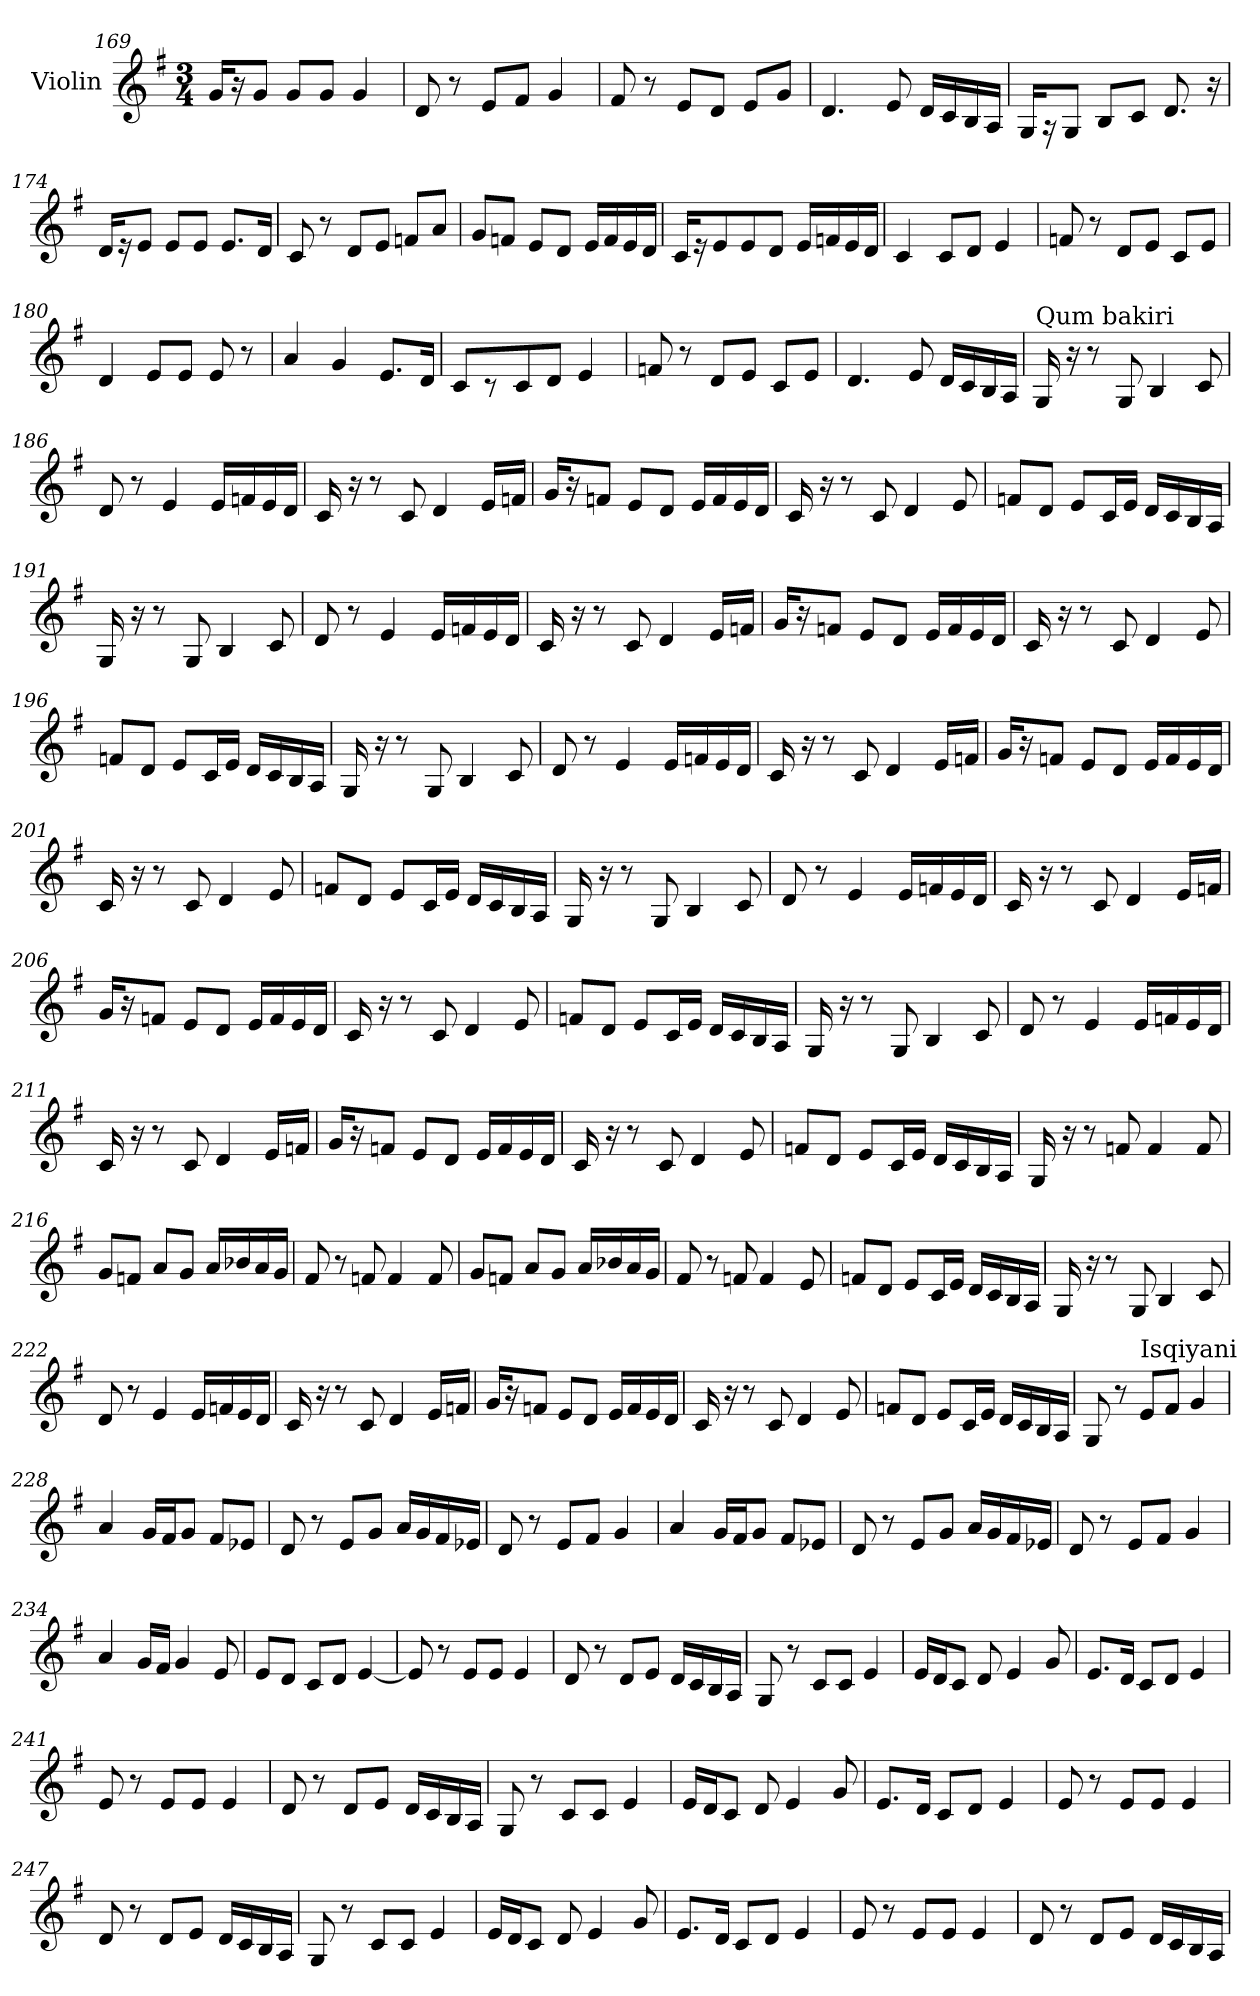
**kern
*part1
*staff1
*I"Violin
!!LO:LB:g=z
*clefG2
*k[f#]
*G:
*M3/4
=169
16g/KL
16r
8g/J
8g/L
8g/J
4g/
=170
8d/
8r
8e/L
8f#/J
4g/
=171
8f#/
8r
8e/L
8d/J
8e/L
8g/J
=172
4.d/
8e/
16d/LL
16c/
16B/
16A/JJ
=173
16G/KL
16r
8G/J
8B/L
8c/J
8.d/
16r
!!LO:LB:g=z
=174
16d/KL
16r
8e/J
8e/L
8e/J
8.e/L
16d/Jk
=175
8c/
8r
8d/L
8e/J
8fn/L
8a/J
=176
8g/L
8fn/J
8e/L
8d/J
16e/LL
16f/
16e/
16d/JJ
=177
16c/KL
16r
8e/
8e/
8d/J
16e/LL
16fn/
16e/
16d/JJ
=178
4c/
8c/L
8d/J
4e/
!!LO:LB:g=z
=179
8fn/
8r
8d/L
8e/J
8c/L
8e/J
=180
4d/
8e/L
8e/J
8e/
8r
=181
4a/
4g/
8.e/L
16d/Jk
=182
8c/L
8r
8c/
8d/J
4e/
=183
8fn/
8r
8d/L
8e/J
8c/L
8e/J
=184
4.d/
8e/
16d/LL
16c/
16B/
16A/JJ
!!LO:LB:g=z
=185
!LO:TX:a:t=Qum bakiri
16G/
16r
8r
8G/
4B/
8c/
=186
8d/
8r
4e/
16e/LL
16fn/
16e/
16d/JJ
=187
16c/
16r
8r
8c/
4d/
16e/LL
16fn/JJ
=188
16g/KL
16r
8fn/J
8e/L
8d/J
16e/LL
16f/
16e/
16d/JJ
!!LO:LB:g=z
=189
16c/
16r
8r
8c/
4d/
8e/
=190
8fn/L
8d/J
8e/L
16c/L
16e/JJ
16d/LL
16c/
16B/
16A/JJ
=191
16G/
16r
8r
8G/
4B/
8c/
=192
8d/
8r
4e/
16e/LL
16fn/
16e/
16d/JJ
!!LO:LB:g=z
=193
16c/
16r
8r
8c/
4d/
16e/LL
16fn/JJ
=194
16g/KL
16r
8fn/J
8e/L
8d/J
16e/LL
16f/
16e/
16d/JJ
=195
16c/
16r
8r
8c/
4d/
8e/
=196
8fn/L
8d/J
8e/L
16c/L
16e/JJ
16d/LL
16c/
16B/
16A/JJ
!!LO:PB:g=z
=197
16G/
16r
8r
8G/
4B/
8c/
=198
8d/
8r
4e/
16e/LL
16fn/
16e/
16d/JJ
=199
16c/
16r
8r
8c/
4d/
16e/LL
16fn/JJ
=200
16g/KL
16r
8fn/J
8e/L
8d/J
16e/LL
16f/
16e/
16d/JJ
!!LO:LB:g=z
=201
16c/
16r
8r
8c/
4d/
8e/
=202
8fn/L
8d/J
8e/L
16c/L
16e/JJ
16d/LL
16c/
16B/
16A/JJ
=203
16G/
16r
8r
8G/
4B/
8c/
=204
8d/
8r
4e/
16e/LL
16fn/
16e/
16d/JJ
!!LO:LB:g=z
=205
16c/
16r
8r
8c/
4d/
16e/LL
16fn/JJ
=206
16g/KL
16r
8fn/J
8e/L
8d/J
16e/LL
16f/
16e/
16d/JJ
=207
16c/
16r
8r
8c/
4d/
8e/
=208
8fn/L
8d/J
8e/L
16c/L
16e/JJ
16d/LL
16c/
16B/
16A/JJ
!!LO:LB:g=z
=209
16G/
16r
8r
8G/
4B/
8c/
=210
8d/
8r
4e/
16e/LL
16fn/
16e/
16d/JJ
=211
16c/
16r
8r
8c/
4d/
16e/LL
16fn/JJ
=212
16g/KL
16r
8fn/J
8e/L
8d/J
16e/LL
16f/
16e/
16d/JJ
!!LO:LB:g=z
=213
16c/
16r
8r
8c/
4d/
8e/
=214
8fn/L
8d/J
8e/L
16c/L
16e/JJ
16d/LL
16c/
16B/
16A/JJ
=215
16G/
16r
8r
8fn/
4f/
8f/
=216
8g/L
8fn/J
8a/L
8g/J
16a/LL
16b-X/
16a/
16g/JJ
!!LO:LB:g=z
=217
8f#/
8r
8fn/
4f/
8f/
=218
8g/L
8fn/J
8a/L
8g/J
16a/LL
16b-X/
16a/
16g/JJ
=219
8f#/
8r
8fn/
4f/
8e/
=220
8fn/L
8d/J
8e/L
16c/L
16e/JJ
16d/LL
16c/
16B/
16A/JJ
=221
16G/
16r
8r
8G/
4B/
8c/
!!LO:LB:g=z
=222
8d/
8r
4e/
16e/LL
16fn/
16e/
16d/JJ
=223
16c/
16r
8r
8c/
4d/
16e/LL
16fn/JJ
=224
16g/KL
16r
8fn/J
8e/L
8d/J
16e/LL
16f/
16e/
16d/JJ
=225
16c/
16r
8r
8c/
4d/
8e/
!!LO:LB:g=z
=226
8fn/L
8d/J
8e/L
16c/L
16e/JJ
16d/LL
16c/
16B/
16A/JJ
=227
*MM60
8G/
8r
!LO:TX:a:t=Isqiyani
8e/L
8f#/J
4g/
=228
4a/
16g/LL
16f#/J
8g/J
8f#/L
8e-X/J
=229
8d/
8r
8e/L
8g/J
16a/LL
16g/
16f#/
16e-X/JJ
=230
8d/
8r
8e/L
8f#/J
4g/
!!LO:PB:g=z
=231
4a/
16g/LL
16f#/J
8g/J
8f#/L
8e-X/J
=232
8d/
8r
8e/L
8g/J
16a/LL
16g/
16f#/
16e-X/JJ
=233
8d/
8r
8e/L
8f#/J
4g/
=234
4a/
16g/LL
16f#/JJ
4g/
8e/
=235
8e/L
8d/J
8c/L
8d/J
[4e/
=236
8e/]
8r
8e/L
8e/J
4e/
!!LO:LB:g=z
=237
8d/
8r
8d/L
8e/J
16d/LL
16c/
16B/
16A/JJ
=238
8G/
8r
8c/L
8c/J
4e/
=239
16e/LL
16d/J
8c/J
8d/
4e/
8g/
=240
8.e/L
16d/Jk
8c/L
8d/J
4e/
=241
8e/
8r
8e/L
8e/J
4e/
!!LO:LB:g=z
=242
8d/
8r
8d/L
8e/J
16d/LL
16c/
16B/
16A/JJ
=243
8G/
8r
8c/L
8c/J
4e/
=244
16e/LL
16d/J
8c/J
8d/
4e/
8g/
=245
8.e/L
16d/Jk
8c/L
8d/J
4e/
=246
8e/
8r
8e/L
8e/J
4e/
!!LO:LB:g=z
=247
8d/
8r
8d/L
8e/J
16d/LL
16c/
16B/
16A/JJ
=248
8G/
8r
8c/L
8c/J
4e/
=249
16e/LL
16d/J
8c/J
8d/
4e/
8g/
=250
8.e/L
16d/Jk
8c/L
8d/J
4e/
=251
8e/
8r
8e/L
8e/J
4e/
!!LO:LB:g=z
=252
8d/
8r
8d/L
8e/J
16d/LL
16c/
16B/
16A/JJ
=
*-
